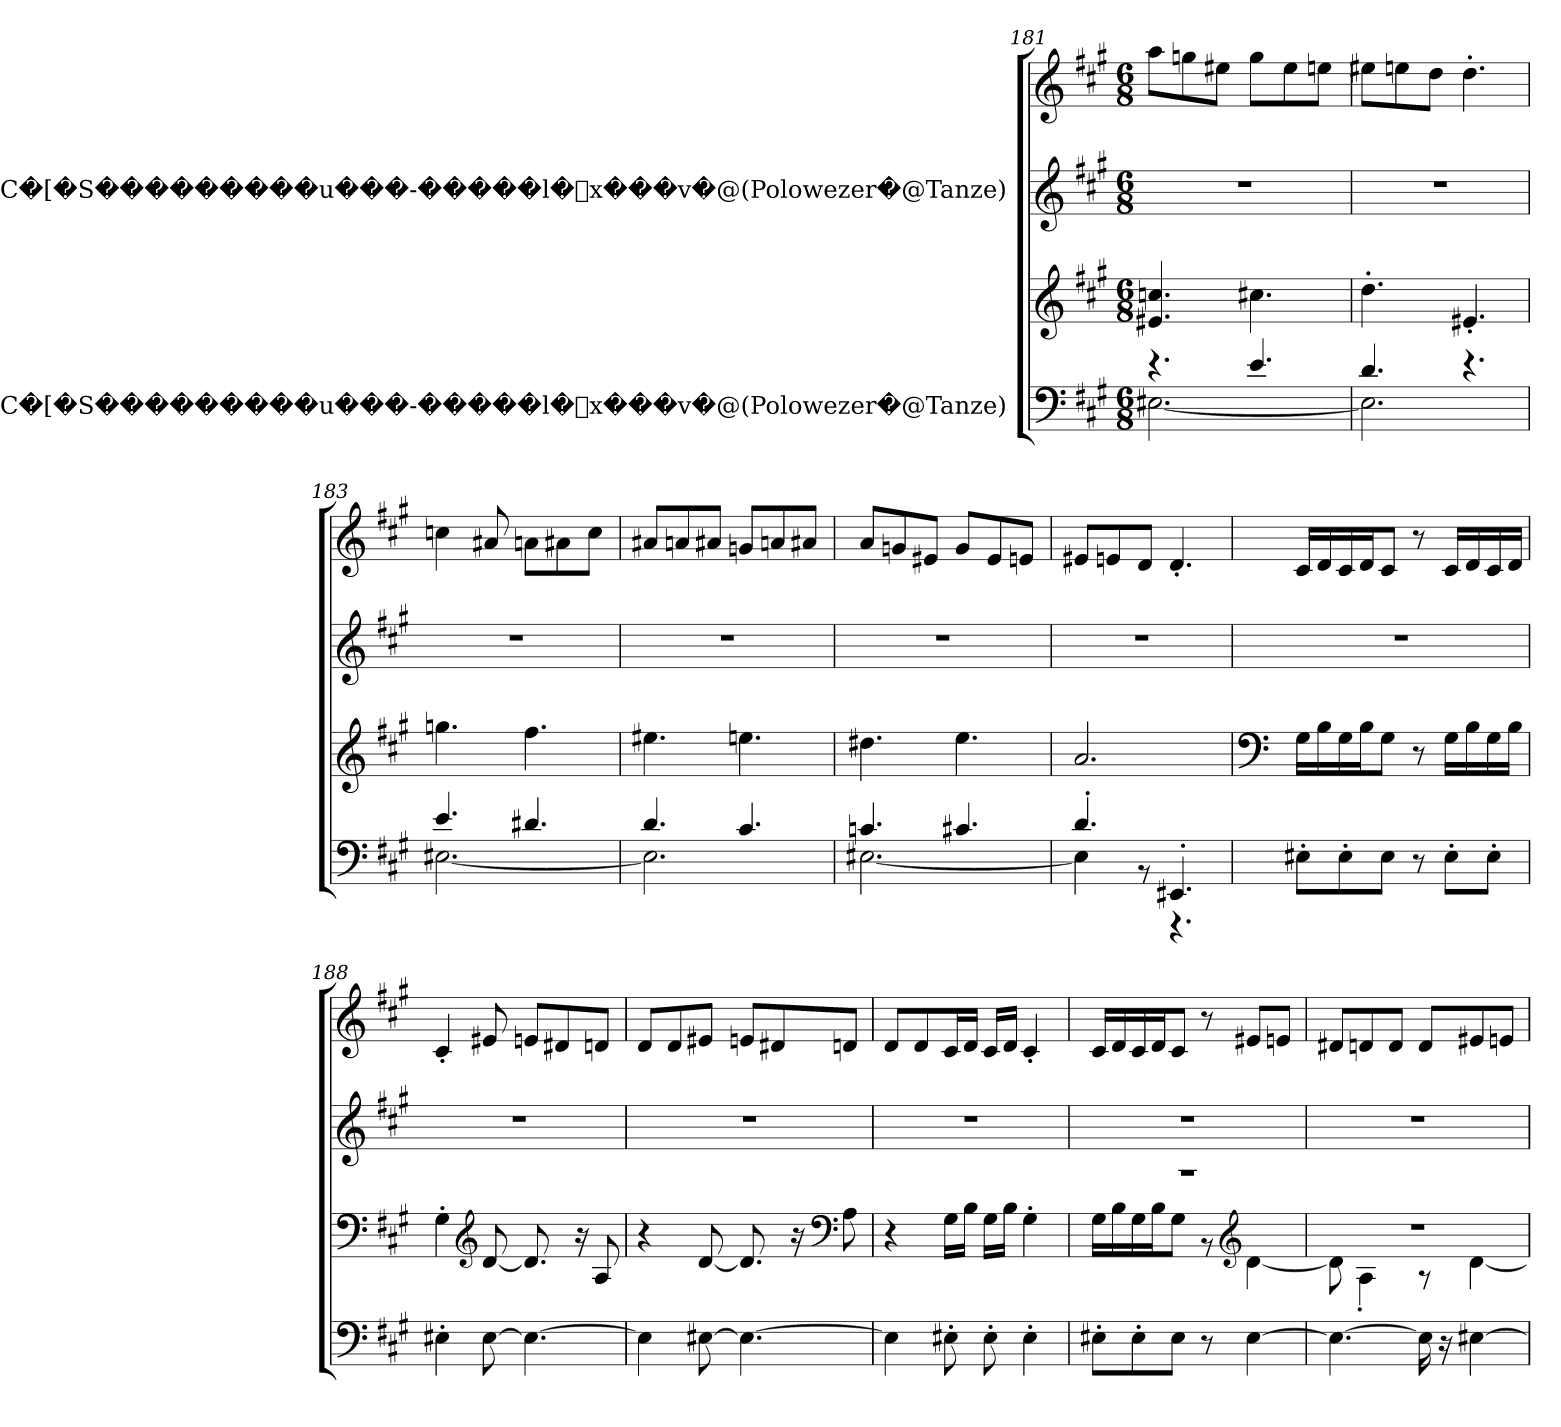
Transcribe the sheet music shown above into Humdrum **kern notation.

**kern	**kern	**kern	**kern
*part2	*part2	*part1	*part1
*staff4	*staff3	*staff2	*staff1
*I"钢琴, �C�[�S���������u���-�����l�ݗx���v�@(Polowezer�@Tanze)	*	*I"钢琴, �C�[�S���������u���-�����l�ݗx���v�@(Polowezer�@Tanze)	*
*clefF4	*clefG2	*clefG2	*clefG2
*k[f#c#g#]	*k[f#c#g#]	*k[f#c#g#]	*k[f#c#g#]
*M6/8	*M6/8	*M6/8	*M6/8
=181	=181	=181	=181
*^	*	*	*
4.r	[2.E#X\	4.e#X/ 4.ccn/	2.r	8aa\L
.	.	.	.	8ggn\
.	.	.	.	8ee#X\J
4.e/	.	4.cc#X\	.	8gg\L
.	.	.	.	8ee#\
.	.	.	.	8een\J
=182	=182	=182	=182	=182
4.d/	2.E#\]	4.dd'\	2.r	8ee#X\L
.	.	.	.	8een\
.	.	.	.	8dd\J
4.r	.	4.e#X'/	.	4.dd'\
=183	=183	=183	=183	=183
4.e/	[2.E#X\	4.ggn\	2.r	4ccn\
.	.	.	.	8a#X/
4.d#X/	.	4.ff#\	.	8an\L
.	.	.	.	8a#X\
.	.	.	.	8cc\J
!!LO:LB:g=z
=184	=184	=184	=184	=184
4.d/	2.E#\]	4.ee#X\	2.r	8a#X/L
.	.	.	.	8an/
.	.	.	.	8a#X/J
4.c#/	.	4.een\	.	8gn/L
.	.	.	.	8an/
.	.	.	.	8a#X/J
=185	=185	=185	=185	=185
4.cn/	[2.E#X\	4.dd#X\	2.r	8a/L
.	.	.	.	8gn/
.	.	.	.	8e#X/J
4.c#X/	.	4.ee\	.	8g/L
.	.	.	.	8e#/
.	.	.	.	8en/J
=186	=186	=186	=186	=186
4.d'/	4E#\]	2.a/	2.r	8e#X/L
.	.	.	.	8en/
.	8r	.	.	8d/J
4.EE#X'/	4.r	.	.	4.d'/
*v	*v	*	*	*
=187	=187	=187	=187
*	*clefF4	*	*
8E#X'\L	16G#\LL	2.r	16c#/LL
.	16B\	.	16d/
8E#'\	16G#\	.	16c#/
.	16B\J	.	16d/J
8E#\J	8G#\J	.	8c#/J
8r	8r	.	8r
8E#'\L	16G#\LL	.	16c#/LL
.	16B\	.	16d/
8E#'\J	16G#\	.	16c#/
.	16B\JJ	.	16d/JJ
!!LO:PB:g=z
=188	=188	=188	=188
4E#X'\	4G#'\	2.r	4c#'/
*	*clefG2	*	*
[8E#\	[8d/	.	8e#X/
4.E#\_	8.d/]	.	8en/L
.	.	.	8d#X/
.	16r	.	.
.	8A/	.	8dn/J
=189	=189	=189	=189
4E#\]	4r	2.r	8d/L
.	.	.	8d/
[8E#X\	[8d/	.	8e#X/J
4.E#\_	8.d/]	.	8en/L
.	.	.	8d#X/
.	16r	.	.
*	*clefF4	*	*
.	8A\	.	8dn/J
=190	=190	=190	=190
4E#\]	4r	2.r	8d/L
.	.	.	8d/
8E#X'\	16G#\LL	.	16c#/L
.	16B\JJ	.	16d/JJ
8E#'\	16G#\LL	.	16c#/LL
.	16B\JJ	.	16d/JJ
4E#'\	4G#'\	.	4c#'/
=191	=191	=191	=191
*	*^	*	*
8E#X'\L	2.r	16G#\LL	2.r	16c#/LL
.	.	16B\	.	16d/
8E#'\	.	16G#\	.	16c#/
.	.	16B\J	.	16d/J
8E#\J	.	8G#\J	.	8c#/J
8r	.	8r	.	8r
*	*clefG2	*	*	*
[4E#\	.	[4d\	.	8e#X/L
.	.	.	.	8en/J
!!LO:LB:g=z
=192	=192	=192	=192	=192
4.E#\_	2.r	8d\]	2.r	8d#X/L
.	.	4A'\	.	8dn/
.	.	.	.	8d/J
16E#\]	.	8r	.	8d/L
16r	.	.	.	.
[4E#X\	.	[4d\	.	8e#X/
.	.	.	.	8en/J
*	*v	*v	*	*
=	=	=	=
*-	*-	*-	*-
